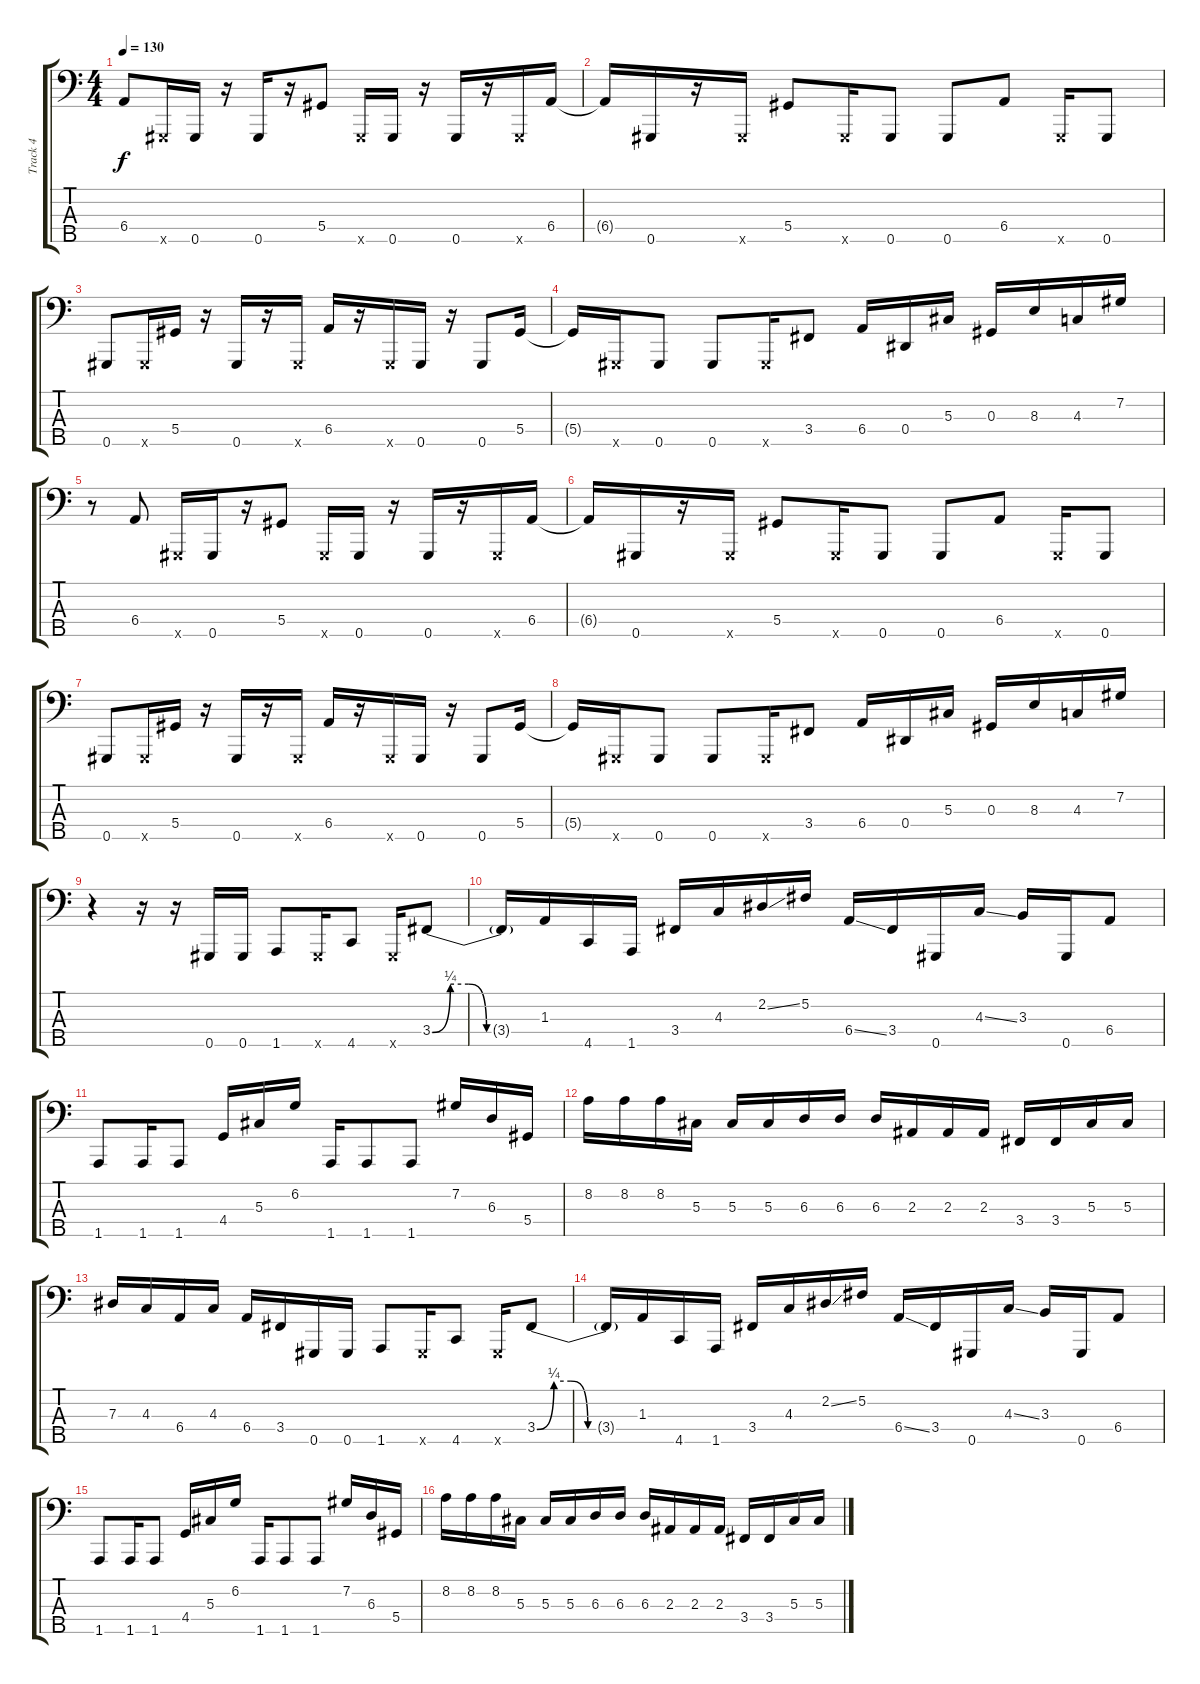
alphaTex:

\track ("Track 4" "Track 4") {instrument electricbasspick}
\staff {score tabs}
\tuning (Gb2 Db2 Ab1 Eb1 Ab0) {hide}
\ts (4 4)
\tempo 130
\clef f4
\ks c
6.4.8{dy f} 0.5{x}.16 0.5.16 r.16 0.5.16 r.16 5.4.8 0.5{x}.16 0.5.16 r.16 0.5.16 r.16 0.5{x}.16 6.4.16 |
6.4{t}.16 0.5.16 r.16 0.5{x}.16 5.4.8 0.5{x}.16 0.5.8 0.5.8 6.4.8 0.5{x}.16 0.5.8 |
0.5.8 0.5{x}.16 5.4.16 r.16 0.5.16 r.16 0.5{x}.16 6.4.16 r.16 0.5{x}.16 0.5.16 r.16 0.5.8 5.4.16 |
5.4{t}.16 0.5{x}.16 0.5.8 0.5.8 0.5{x}.16 3.4.8 6.4.16 0.4.16 5.3.16 0.3.16 8.3.16 4.3.16 7.2.16 |
r.8 6.4.8 0.5{x}.16 0.5.16 r.16 5.4.8 0.5{x}.16 0.5.16 r.16 0.5.16 r.16 0.5{x}.16 6.4.16 |
6.4{t}.16 0.5.16 r.16 0.5{x}.16 5.4.8 0.5{x}.16 0.5.8 0.5.8 6.4.8 0.5{x}.16 0.5.8 |
0.5.8 0.5{x}.16 5.4.16 r.16 0.5.16 r.16 0.5{x}.16 6.4.16 r.16 0.5{x}.16 0.5.16 r.16 0.5.8 5.4.16 |
5.4{t}.16 0.5{x}.16 0.5.8 0.5.8 0.5{x}.16 3.4.8 6.4.16 0.4.16 5.3.16 0.3.16 8.3.16 4.3.16 7.2.16 |
r.4 r.16 r.16 0.5.16 0.5.16 1.5.8 0.5{x}.16 4.5.8 0.5{x}.16 3.4{be (custom 0 0 10 1 20 1 30 0 60 0)}.8 |
3.4{t}.16 1.3.16 4.5.16 1.5.16 3.4.16 4.3.16 2.2{ss}.16 5.2.16 6.4{ss}.16 3.4.16 0.5.16 4.3{ss}.16 3.3.16 0.5.16 6.4.8 |
1.5.8 1.5.16 1.5.8 4.4.16 5.3.16 6.2.16 1.5.16 1.5.8 1.5.8 7.2.16 6.3.16 5.4.16 |
8.2.16 8.2.16 8.2.16 5.3.16 5.3.16 5.3.16 6.3.16 6.3.16 6.3.16 2.3.16 2.3.16 2.3.16 3.4.16 3.4.16 5.3.16 5.3.16 |
7.3.16 4.3.16 6.4.16 4.3.16 6.4.16 3.4.16 0.5.16 0.5.16 1.5.8 0.5{x}.16 4.5.8 0.5{x}.16 3.4{be (custom 0 0 10 1 20 1 30 0 60 0)}.8 |
3.4{t}.16 1.3.16 4.5.16 1.5.16 3.4.16 4.3.16 2.2{ss}.16 5.2.16 6.4{ss}.16 3.4.16 0.5.16 4.3{ss}.16 3.3.16 0.5.16 6.4.8 |
1.5.8 1.5.16 1.5.8 4.4.16 5.3.16 6.2.16 1.5.16 1.5.8 1.5.8 7.2.16 6.3.16 5.4.16 |
8.2.16 8.2.16 8.2.16 5.3.16 5.3.16 5.3.16 6.3.16 6.3.16 6.3.16 2.3.16 2.3.16 2.3.16 3.4.16 3.4.16 5.3.16 5.3.16
